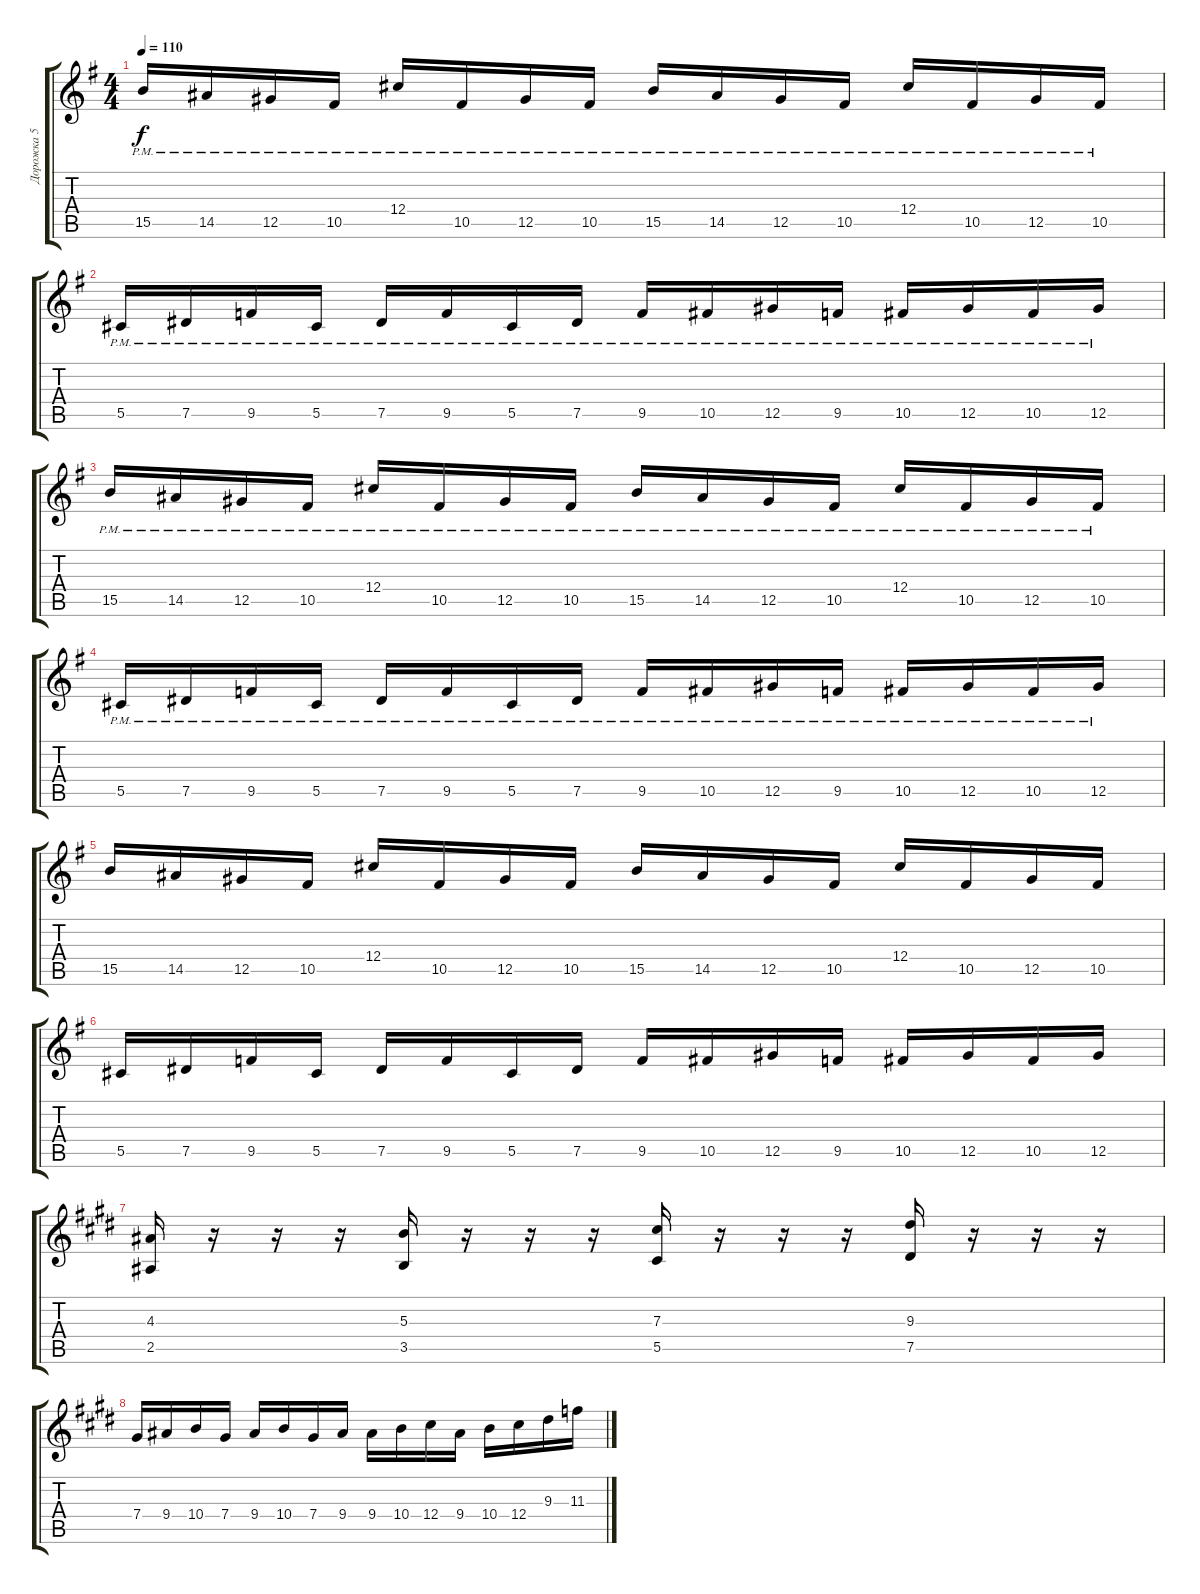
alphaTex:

\track ("Дорожка 5" "Дорожка 5") {instrument overdrivenguitar}
\staff {score tabs}
\tuning (Eb4 Bb3 Gb3 Db3 Ab2 Eb2) {hide}
\ts (4 4)
\tempo 110
\clef g2
\ks g
15.5{pm}.16{dy f} 14.5{pm}.16 12.5{pm}.16 10.5{pm}.16 12.4{pm}.16 10.5{pm}.16 12.5{pm}.16 10.5{pm}.16 15.5{pm}.16 14.5{pm}.16 12.5{pm}.16 10.5{pm}.16 12.4{pm}.16 10.5{pm}.16 12.5{pm}.16 10.5{pm}.16 |
5.5{pm}.16 7.5{pm}.16 9.5{pm}.16 5.5{pm}.16 7.5{pm}.16 9.5{pm}.16 5.5{pm}.16 7.5{pm}.16 9.5{pm}.16 10.5{pm}.16 12.5{pm}.16 9.5{pm}.16 10.5{pm}.16 12.5{pm}.16 10.5{pm}.16 12.5{pm}.16 |
15.5{pm}.16 14.5{pm}.16 12.5{pm}.16 10.5{pm}.16 12.4{pm}.16 10.5{pm}.16 12.5{pm}.16 10.5{pm}.16 15.5{pm}.16 14.5{pm}.16 12.5{pm}.16 10.5{pm}.16 12.4{pm}.16 10.5{pm}.16 12.5{pm}.16 10.5{pm}.16 |
5.5{pm}.16 7.5{pm}.16 9.5{pm}.16 5.5{pm}.16 7.5{pm}.16 9.5{pm}.16 5.5{pm}.16 7.5{pm}.16 9.5{pm}.16 10.5{pm}.16 12.5{pm}.16 9.5{pm}.16 10.5{pm}.16 12.5{pm}.16 10.5{pm}.16 12.5{pm}.16 |
15.5.16 14.5.16 12.5.16 10.5.16 12.4.16 10.5.16 12.5.16 10.5.16 15.5.16 14.5.16 12.5.16 10.5.16 12.4.16 10.5.16 12.5.16 10.5.16 |
5.5.16 7.5.16 9.5.16 5.5.16 7.5.16 9.5.16 5.5.16 7.5.16 9.5.16 10.5.16 12.5.16 9.5.16 10.5.16 12.5.16 10.5.16 12.5.16 |
\ks e
(4.3 2.5).16 r.16 r.16 r.16 (5.3 3.5).16 r.16 r.16 r.16 (7.3 5.5).16 r.16 r.16 r.16 (9.3 7.5).16 r.16 r.16 r.16 |
7.4.16 9.4.16 10.4.16 7.4.16 9.4.16 10.4.16 7.4.16 9.4.16 9.4.16 10.4.16 12.4.16 9.4.16 10.4.16 12.4.16 9.3.16 11.3.16
